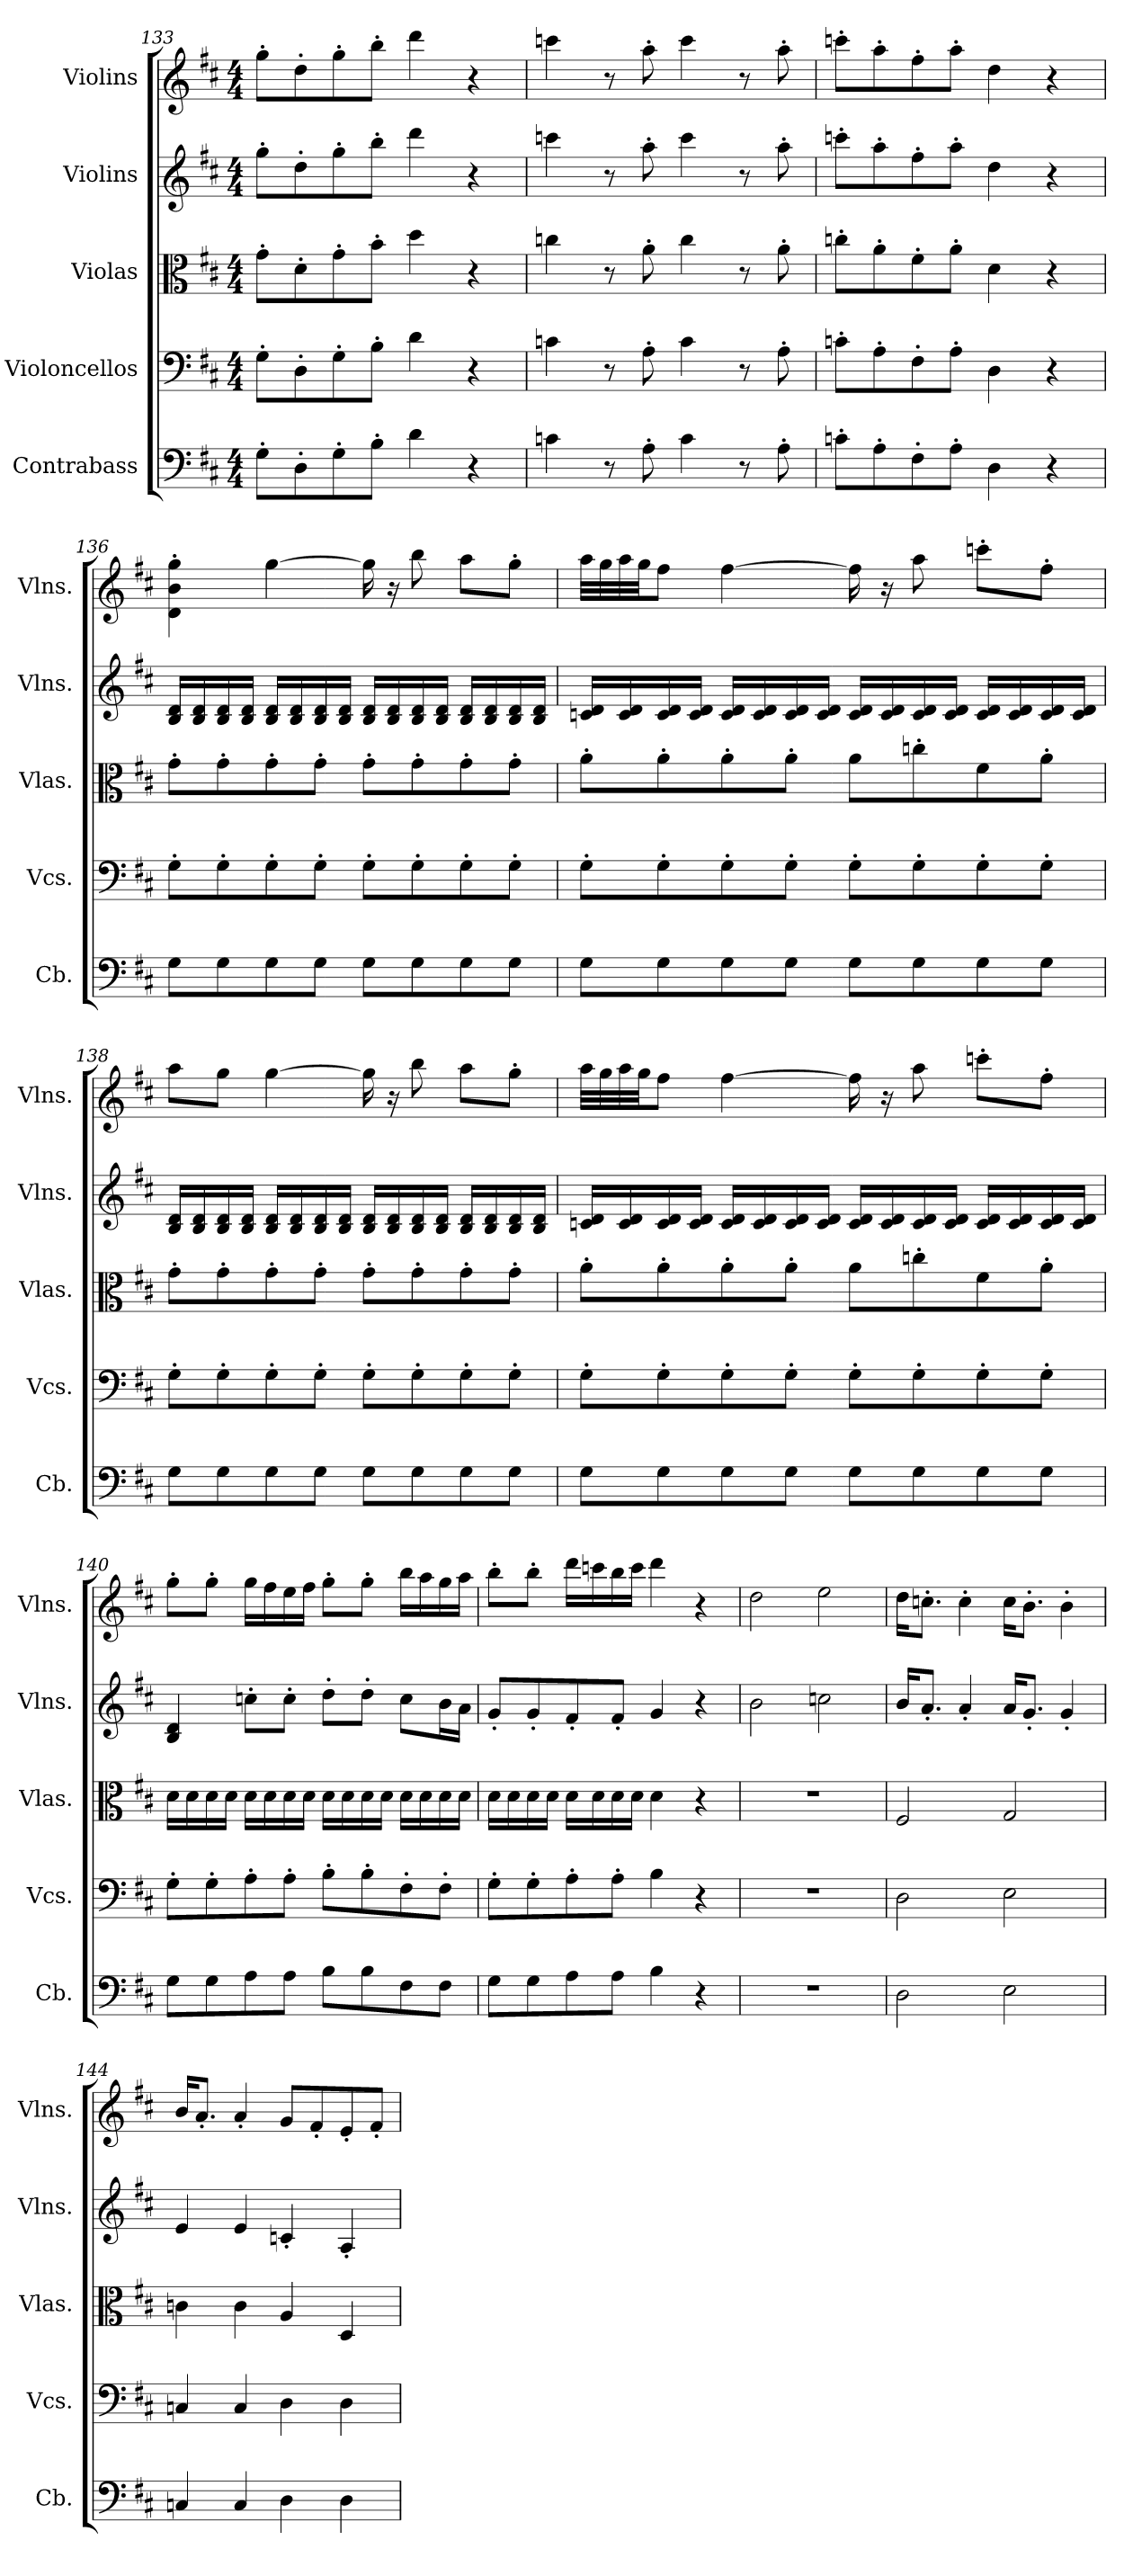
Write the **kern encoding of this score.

**kern	**kern	**kern	**kern	**kern
*part5	*part4	*part3	*part2	*part1
*staff5	*staff4	*staff3	*staff2	*staff1
*I"Contrabass	*I"Violoncellos	*I"Violas	*I"Violins	*I"Violins
*I'Cb.	*I'Vcs.	*I'Vlas.	*I'Vlns.	*I'Vlns.
*clefF4	*clefF4	*clefC3	*clefG2	*clefG2
*ITrd7c12	*	*	*	*
*k[f#c#]	*k[f#c#]	*k[f#c#]	*k[f#c#]	*k[f#c#]
*M4/4	*M4/4	*M4/4	*M4/4	*M4/4
=133	=133	=133	=133	=133
8GG'\L	8G'\L	8g'\L	8gg'\L	8gg'\L
8DD'\	8D'\	8d'\	8dd'\	8dd'\
8GG'\	8G'\	8g'\	8gg'\	8gg'\
8BB'\J	8B'\J	8b'\J	8bb'\J	8bb'\J
4D\	4d\	4dd\	4ddd\	4ddd\
4r	4r	4r	4r	4r
!!LO:PB:g=z
=134	=134	=134	=134	=134
4Cn\	4cn\	4ccn\	4cccn\	4cccn\
8r	8r	8r	8r	8r
8AA'\	8A'\	8a'\	8aa'\	8aa'\
4C\	4c\	4cc\	4ccc\	4ccc\
8r	8r	8r	8r	8r
8AA'\	8A'\	8a'\	8aa'\	8aa'\
=135	=135	=135	=135	=135
8Cn'\L	8cn'\L	8ccn'\L	8cccn'\L	8cccn'\L
8AA'\	8A'\	8a'\	8aa'\	8aa'\
8FF#'\	8F#'\	8f#'\	8ff#'\	8ff#'\
8AA'\J	8A'\J	8a'\J	8aa'\J	8aa'\J
4DD\	4D\	4d\	4dd\	4dd\
4r	4r	4r	4r	4r
=136	=136	=136	=136	=136
*	*	*	*	*MM138
8GG\L	8G'\L	8g'\L	16B/ 16d/LL	4d\' 4b\' 4gg\'
.	.	.	16B/ 16d/	.
8GG\	8G'\	8g'\	16B/ 16d/	.
.	.	.	16B/ 16d/JJ	.
8GG\	8G'\	8g'\	16B/ 16d/LL	[4gg\
.	.	.	16B/ 16d/	.
8GG\J	8G'\J	8g'\J	16B/ 16d/	.
.	.	.	16B/ 16d/JJ	.
8GG\L	8G'\L	8g'\L	16B/ 16d/LL	16gg\]
.	.	.	16B/ 16d/	16r
8GG\	8G'\	8g'\	16B/ 16d/	8bb\
.	.	.	16B/ 16d/JJ	.
8GG\	8G'\	8g'\	16B/ 16d/LL	8aa\L
.	.	.	16B/ 16d/	.
8GG\J	8G'\J	8g'\J	16B/ 16d/	8gg'\J
.	.	.	16B/ 16d/JJ	.
!!LO:LB:g=z
=137	=137	=137	=137	=137
8GG\L	8G'\L	8a'\L	16cn/ 16d/LL	32aa\LLL
.	.	.	.	32gg\
.	.	.	16c/ 16d/	32aa\
.	.	.	.	32gg\JJ
8GG\	8G'\	8a'\	16c/ 16d/	8ff#\J
.	.	.	16c/ 16d/JJ	.
8GG\	8G'\	8a'\	16c/ 16d/LL	[4ff#\
.	.	.	16c/ 16d/	.
8GG\J	8G'\J	8a'\J	16c/ 16d/	.
.	.	.	16c/ 16d/JJ	.
8GG\L	8G'\L	8a\L	16c/ 16d/LL	16ff#\]
.	.	.	16c/ 16d/	16r
8GG\	8G'\	8ccn'\	16c/ 16d/	8aa\
.	.	.	16c/ 16d/JJ	.
8GG\	8G'\	8f#\	16c/ 16d/LL	8cccn'\L
.	.	.	16c/ 16d/	.
8GG\J	8G'\J	8a'\J	16c/ 16d/	8ff#'\J
.	.	.	16c/ 16d/JJ	.
!!LO:PB:g=z
=138	=138	=138	=138	=138
8GG\L	8G'\L	8g'\L	16B/ 16d/LL	8aa\L
.	.	.	16B/ 16d/	.
8GG\	8G'\	8g'\	16B/ 16d/	8gg\J
.	.	.	16B/ 16d/JJ	.
8GG\	8G'\	8g'\	16B/ 16d/LL	[4gg\
.	.	.	16B/ 16d/	.
8GG\J	8G'\J	8g'\J	16B/ 16d/	.
.	.	.	16B/ 16d/JJ	.
8GG\L	8G'\L	8g'\L	16B/ 16d/LL	16gg\]
.	.	.	16B/ 16d/	16r
8GG\	8G'\	8g'\	16B/ 16d/	8bb\
.	.	.	16B/ 16d/JJ	.
8GG\	8G'\	8g'\	16B/ 16d/LL	8aa\L
.	.	.	16B/ 16d/	.
8GG\J	8G'\J	8g'\J	16B/ 16d/	8gg'\J
.	.	.	16B/ 16d/JJ	.
!!LO:LB:g=z
=139	=139	=139	=139	=139
8GG\L	8G'\L	8a'\L	16cn/ 16d/LL	32aa\LLL
.	.	.	.	32gg\
.	.	.	16c/ 16d/	32aa\
.	.	.	.	32gg\JJ
8GG\	8G'\	8a'\	16c/ 16d/	8ff#\J
.	.	.	16c/ 16d/JJ	.
8GG\	8G'\	8a'\	16c/ 16d/LL	[4ff#\
.	.	.	16c/ 16d/	.
8GG\J	8G'\J	8a'\J	16c/ 16d/	.
.	.	.	16c/ 16d/JJ	.
8GG\L	8G'\L	8a\L	16c/ 16d/LL	16ff#\]
.	.	.	16c/ 16d/	16r
8GG\	8G'\	8ccn'\	16c/ 16d/	8aa\
.	.	.	16c/ 16d/JJ	.
8GG\	8G'\	8f#\	16c/ 16d/LL	8cccn'\L
.	.	.	16c/ 16d/	.
8GG\J	8G'\J	8a'\J	16c/ 16d/	8ff#'\J
.	.	.	16c/ 16d/JJ	.
!!LO:PB:g=z
=140	=140	=140	=140	=140
8GG\L	8G'\L	16d\LL	4B/ 4d/	8gg'\L
.	.	16d\	.	.
8GG\	8G'\	16d\	.	8gg'\J
.	.	16d\JJ	.	.
8AA\	8A'\	16d\LL	8ccn'\L	16gg\LL
.	.	16d\	.	16ff#\
8AA\J	8A'\J	16d\	8cc'\J	16ee\
.	.	16d\JJ	.	16ff#\JJ
8BB\L	8B'\L	16d\LL	8dd'\L	8gg'\L
.	.	16d\	.	.
8BB\	8B'\	16d\	8dd'\J	8gg'\J
.	.	16d\JJ	.	.
8FF#\	8F#'\	16d\LL	8cc\L	16bb\LL
.	.	16d\	.	16aa\
8FF#\J	8F#'\J	16d\	16b\L	16gg\
.	.	16d\JJ	16a\JJ	16aa\JJ
=141	=141	=141	=141	=141
8GG\L	8G'\L	16d\LL	8g'/L	8bb'\L
.	.	16d\	.	.
8GG\	8G'\	16d\	8g'/	8bb'\J
.	.	16d\JJ	.	.
*	*	*	*	*MM135
8AA\	8A'\	16d\LL	8f#'/	16ddd\LL
.	.	16d\	.	16cccn\
8AA\J	8A'\J	16d\	8f#'/J	16bb\
.	.	16d\JJ	.	16ccc\JJ
*	*	*	*	*MM132
4BB\	4B\	4d\	4g/	4ddd\
*	*	*	*	*MM130
4r	4r	4r	4r	4r
=142	=142	=142	=142	=142
*	*	*	*	*MM132
1r	1r	1r	2b\	2dd\
.	.	.	2ccn\	2ee\
=143	=143	=143	=143	=143
*	*	*	*	*MM138
2DD\	2D\	2F#/	16b/KL	16dd\KL
.	.	.	8.a'/J	8.ccn'\J
.	.	.	4a'/	4cc'\
2EE\	2E\	2G/	16a/KL	16cc\KL
.	.	.	8.g'/J	8.b'\J
.	.	.	4g'/	4b'\
!!LO:LB:g=z
=144	=144	=144	=144	=144
4CCn/	4Cn/	4cn\	4e/	16b/KL
.	.	.	.	8.a'/J
4CC/	4C/	4c\	4e/	4a'/
4DD\	4D\	4A/	4cn'/	8g/L
.	.	.	.	8f#'/
4DD\	4D\	4D/	4A'/	8e'/
.	.	.	.	8f#'/J
=	=	=	=	=
*-	*-	*-	*-	*-
